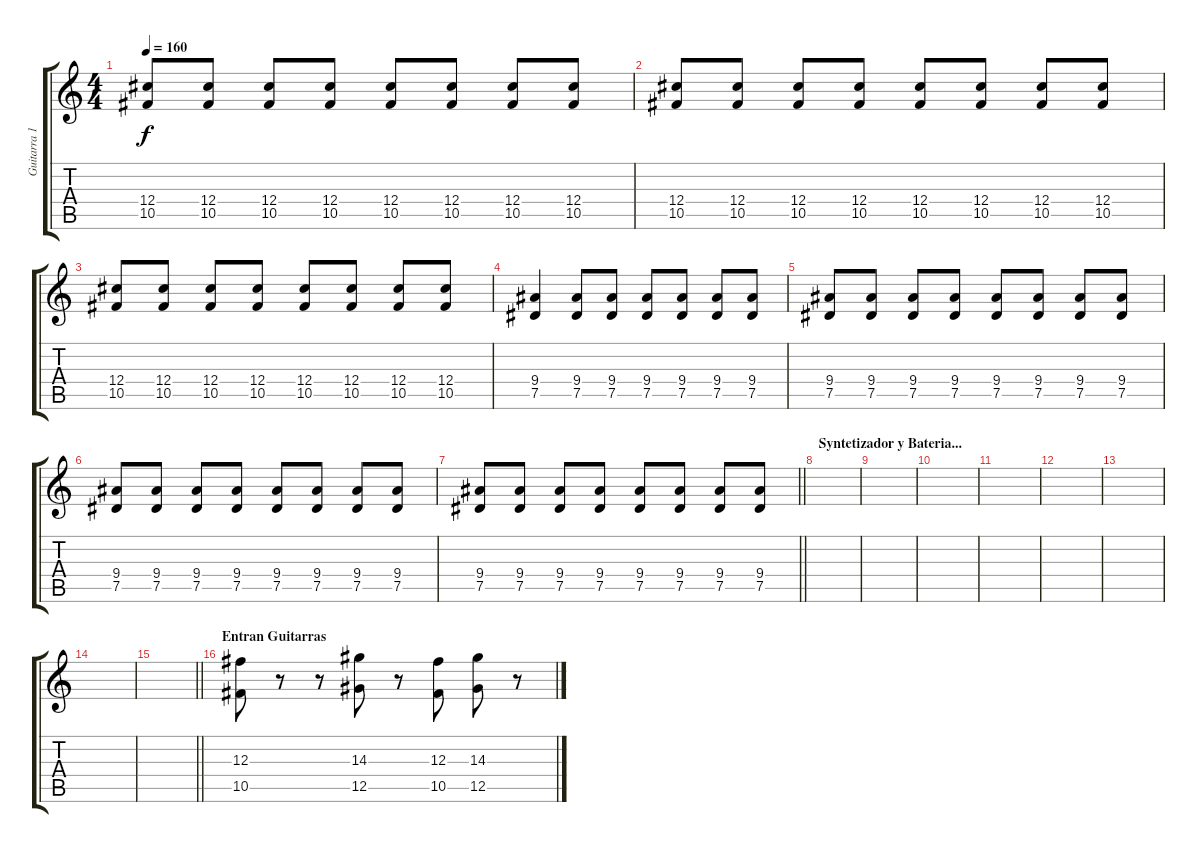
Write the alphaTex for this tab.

\track ("Guitarra 1" "Guitarra 1") {instrument overdrivenguitar}
\staff {score tabs}
\tuning (Eb4 Bb3 Gb3 Db3 Ab2 Eb2) {hide}
\ts (4 4)
\tempo 160
\clef g2
\ks c
(12.4 10.5).8{dy f} (12.4 10.5).8 (12.4 10.5).8 (12.4 10.5).8 (12.4 10.5).8 (12.4 10.5).8 (12.4 10.5).8 (12.4 10.5).8 |
(12.4 10.5).8 (12.4 10.5).8 (12.4 10.5).8 (12.4 10.5).8 (12.4 10.5).8 (12.4 10.5).8 (12.4 10.5).8 (12.4 10.5).8 |
(12.4 10.5).8 (12.4 10.5).8 (12.4 10.5).8 (12.4 10.5).8 (12.4 10.5).8 (12.4 10.5).8 (12.4 10.5).8 (12.4 10.5).8 |
(9.4 7.5).4 (9.4 7.5).8 (9.4 7.5).8 (9.4 7.5).8 (9.4 7.5).8 (9.4 7.5).8 (9.4 7.5).8 |
(9.4 7.5).8 (9.4 7.5).8 (9.4 7.5).8 (9.4 7.5).8 (9.4 7.5).8 (9.4 7.5).8 (9.4 7.5).8 (9.4 7.5).8 |
(9.4 7.5).8 (9.4 7.5).8 (9.4 7.5).8 (9.4 7.5).8 (9.4 7.5).8 (9.4 7.5).8 (9.4 7.5).8 (9.4 7.5).8 |
\barLineRight lightlight
(9.4 7.5).8 (9.4 7.5).8 (9.4 7.5).8 (9.4 7.5).8 (9.4 7.5).8 (9.4 7.5).8 (9.4 7.5).8 (9.4 7.5).8 |
\section ("" "Syntetizador y Bateria...")
|
|
|
|
|
|
|
\barLineRight lightlight
|
\section ("" "Entran Guitarras")
(12.3 10.5).8 r.8 r.8 (14.3 12.5).8 r.8 (12.3 10.5).8 (14.3 12.5).8 r.8
